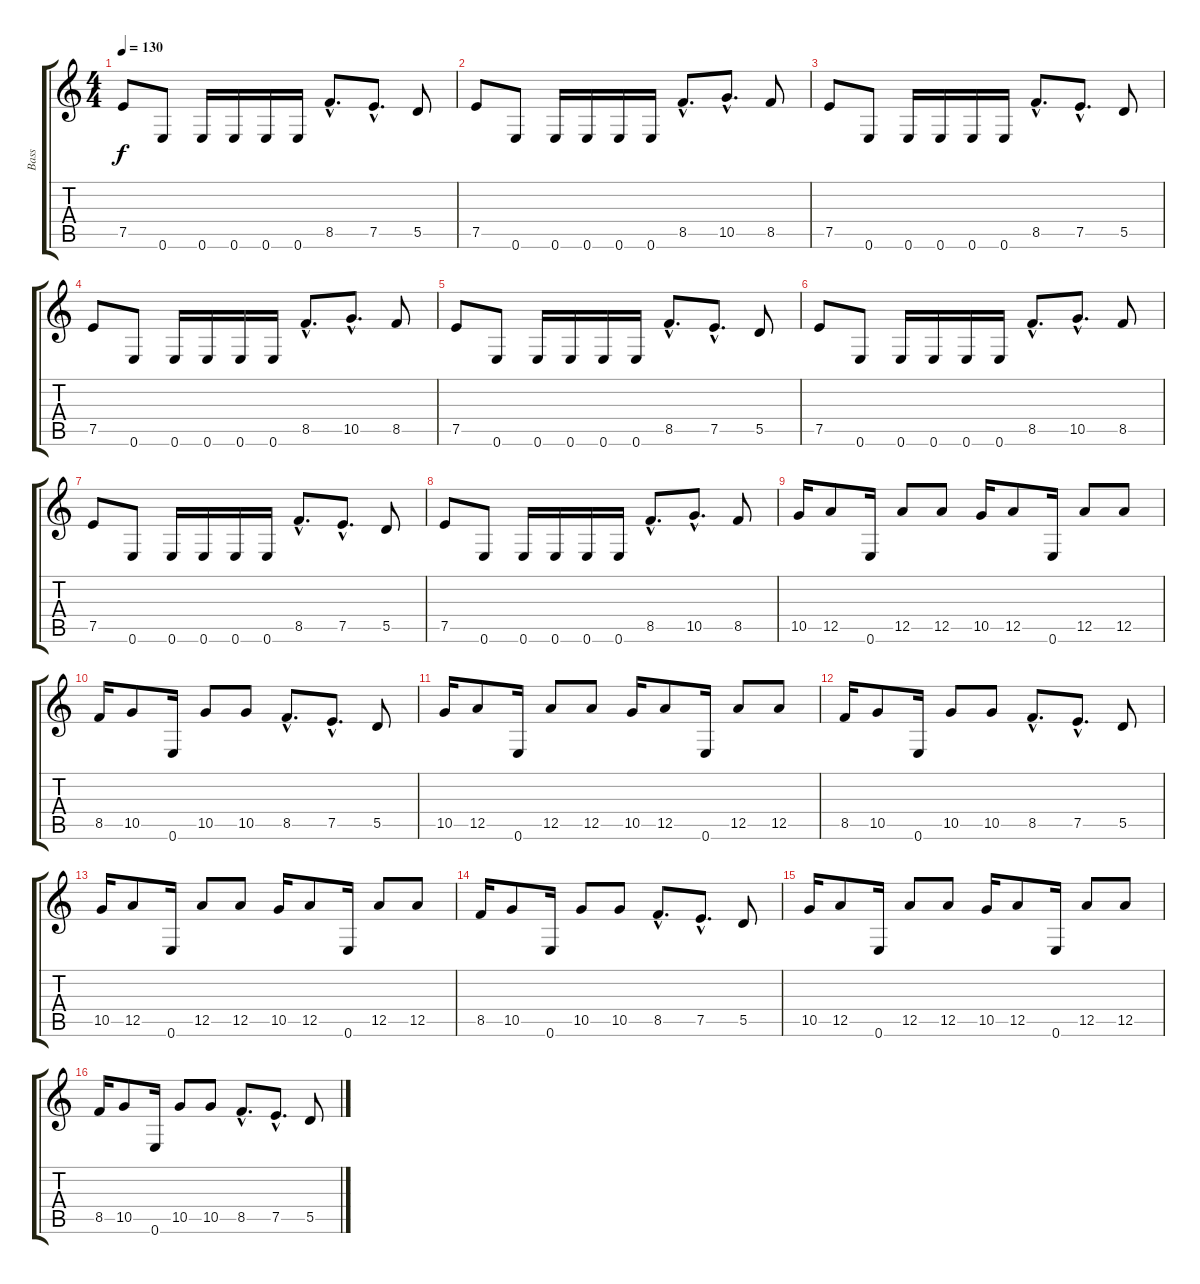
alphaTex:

\track ("Bass" "Bass") {instrument electricbassfinger}
\staff {score tabs}
\tuning (E4 B3 G3 D3 A2 E2) {hide}
\ts (4 4)
\tempo 130
\clef g2
\ks c
7.5.8{dy f} 0.6.8 0.6.16 0.6.16 0.6.16 0.6.16 8.5{hac}.8{d} 7.5{hac}.8{d} 5.5.8 |
7.5.8 0.6.8 0.6.16 0.6.16 0.6.16 0.6.16 8.5{hac}.8{d} 10.5{hac}.8{d} 8.5.8 |
7.5.8 0.6.8 0.6.16 0.6.16 0.6.16 0.6.16 8.5{hac}.8{d} 7.5{hac}.8{d} 5.5.8 |
7.5.8 0.6.8 0.6.16 0.6.16 0.6.16 0.6.16 8.5{hac}.8{d} 10.5{hac}.8{d} 8.5.8 |
7.5.8 0.6.8 0.6.16 0.6.16 0.6.16 0.6.16 8.5{hac}.8{d} 7.5{hac}.8{d} 5.5.8 |
7.5.8 0.6.8 0.6.16 0.6.16 0.6.16 0.6.16 8.5{hac}.8{d} 10.5{hac}.8{d} 8.5.8 |
7.5.8 0.6.8 0.6.16 0.6.16 0.6.16 0.6.16 8.5{hac}.8{d} 7.5{hac}.8{d} 5.5.8 |
7.5.8 0.6.8 0.6.16 0.6.16 0.6.16 0.6.16 8.5{hac}.8{d} 10.5{hac}.8{d} 8.5.8 |
10.5.16 12.5.8 0.6.16 12.5.8 12.5.8 10.5.16 12.5.8 0.6.16 12.5.8 12.5.8 |
8.5.16 10.5.8 0.6.16 10.5.8 10.5.8 8.5{hac}.8{d} 7.5{hac}.8{d} 5.5.8 |
10.5.16 12.5.8 0.6.16 12.5.8 12.5.8 10.5.16 12.5.8 0.6.16 12.5.8 12.5.8 |
8.5.16 10.5.8 0.6.16 10.5.8 10.5.8 8.5{hac}.8{d} 7.5{hac}.8{d} 5.5.8 |
10.5.16 12.5.8 0.6.16 12.5.8 12.5.8 10.5.16 12.5.8 0.6.16 12.5.8 12.5.8 |
8.5.16 10.5.8 0.6.16 10.5.8 10.5.8 8.5{hac}.8{d} 7.5{hac}.8{d} 5.5.8 |
10.5.16 12.5.8 0.6.16 12.5.8 12.5.8 10.5.16 12.5.8 0.6.16 12.5.8 12.5.8 |
8.5.16 10.5.8 0.6.16 10.5.8 10.5.8 8.5{hac}.8{d} 7.5{hac}.8{d} 5.5.8
